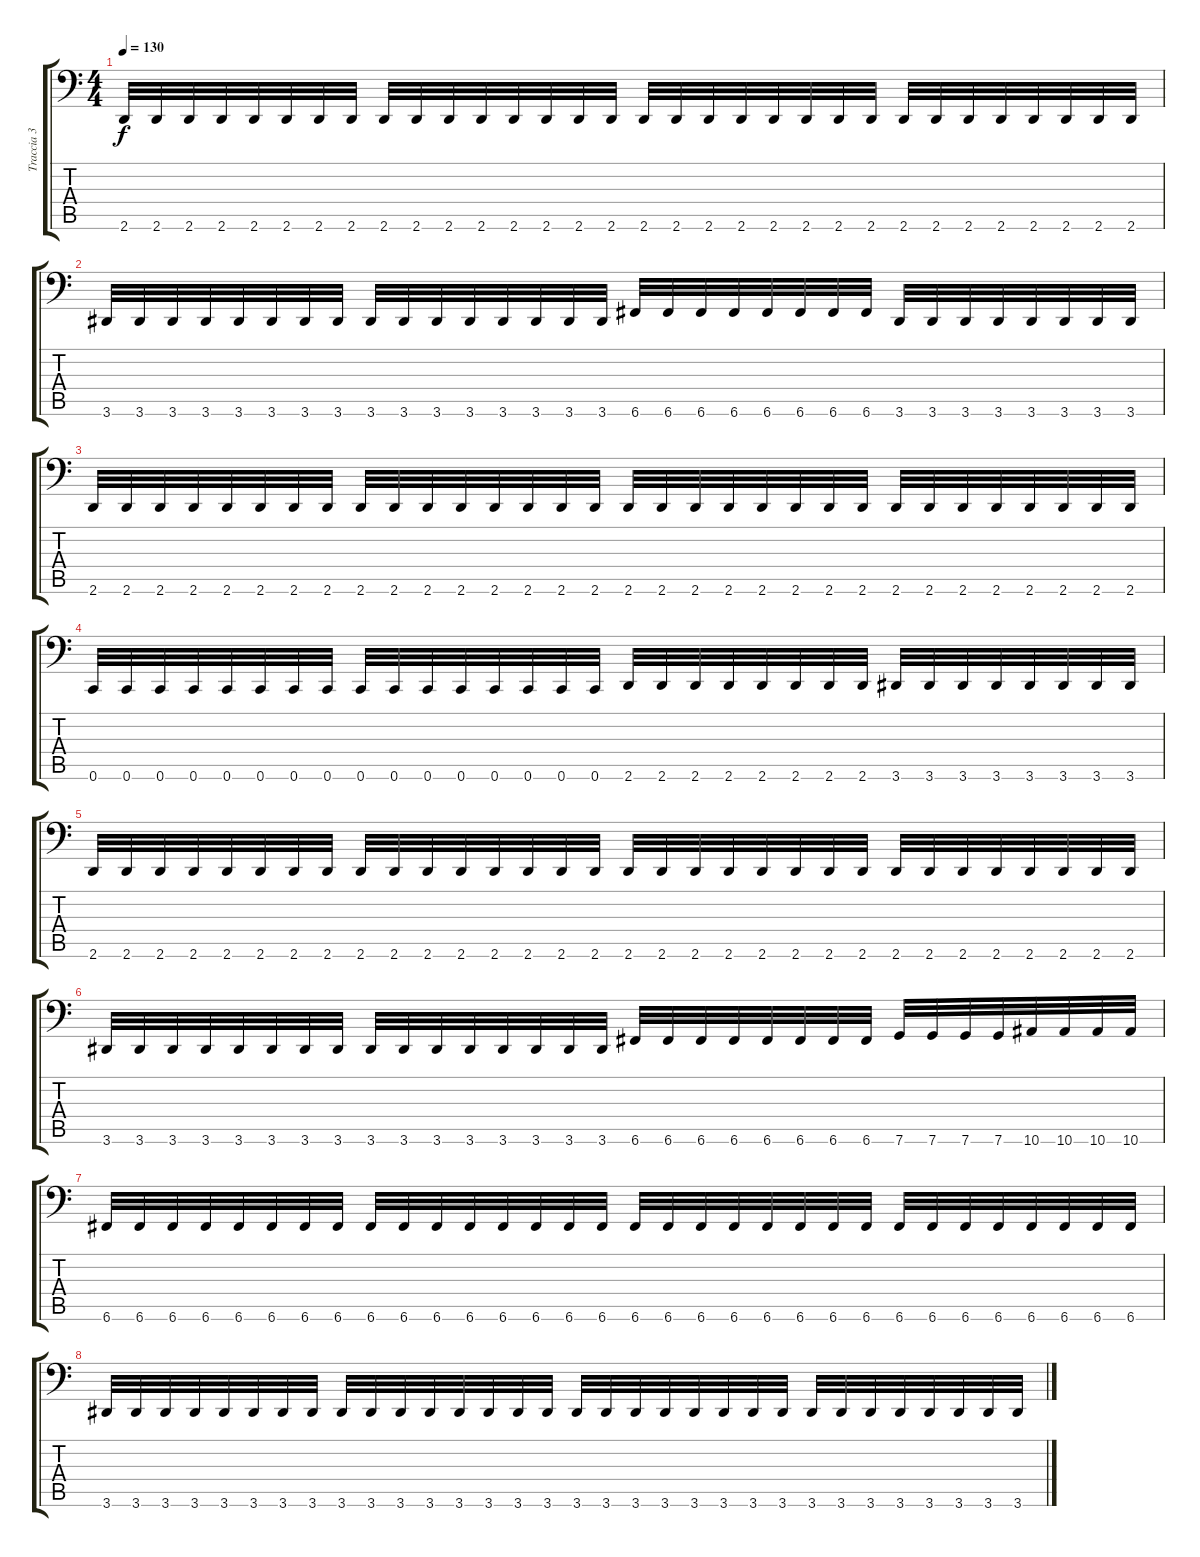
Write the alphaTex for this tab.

\track ("Traccia 3" "Traccia 3") {instrument electricbasspick}
\staff {score tabs}
\tuning (Eb3 Bb2 F2 C2 G1 C1) {hide}
\ts (4 4)
\tempo 130
\clef f4
\ks c
2.6.32{dy f} 2.6.32 2.6.32 2.6.32 2.6.32 2.6.32 2.6.32 2.6.32 2.6.32 2.6.32 2.6.32 2.6.32 2.6.32 2.6.32 2.6.32 2.6.32 2.6.32 2.6.32 2.6.32 2.6.32 2.6.32 2.6.32 2.6.32 2.6.32 2.6.32 2.6.32 2.6.32 2.6.32 2.6.32 2.6.32 2.6.32 2.6.32 |
3.6.32 3.6.32 3.6.32 3.6.32 3.6.32 3.6.32 3.6.32 3.6.32 3.6.32 3.6.32 3.6.32 3.6.32 3.6.32 3.6.32 3.6.32 3.6.32 6.6.32 6.6.32 6.6.32 6.6.32 6.6.32 6.6.32 6.6.32 6.6.32 3.6.32 3.6.32 3.6.32 3.6.32 3.6.32 3.6.32 3.6.32 3.6.32 |
2.6.32 2.6.32 2.6.32 2.6.32 2.6.32 2.6.32 2.6.32 2.6.32 2.6.32 2.6.32 2.6.32 2.6.32 2.6.32 2.6.32 2.6.32 2.6.32 2.6.32 2.6.32 2.6.32 2.6.32 2.6.32 2.6.32 2.6.32 2.6.32 2.6.32 2.6.32 2.6.32 2.6.32 2.6.32 2.6.32 2.6.32 2.6.32 |
0.6.32 0.6.32 0.6.32 0.6.32 0.6.32 0.6.32 0.6.32 0.6.32 0.6.32 0.6.32 0.6.32 0.6.32 0.6.32 0.6.32 0.6.32 0.6.32 2.6.32 2.6.32 2.6.32 2.6.32 2.6.32 2.6.32 2.6.32 2.6.32 3.6.32 3.6.32 3.6.32 3.6.32 3.6.32 3.6.32 3.6.32 3.6.32 |
2.6.32 2.6.32 2.6.32 2.6.32 2.6.32 2.6.32 2.6.32 2.6.32 2.6.32 2.6.32 2.6.32 2.6.32 2.6.32 2.6.32 2.6.32 2.6.32 2.6.32 2.6.32 2.6.32 2.6.32 2.6.32 2.6.32 2.6.32 2.6.32 2.6.32 2.6.32 2.6.32 2.6.32 2.6.32 2.6.32 2.6.32 2.6.32 |
3.6.32 3.6.32 3.6.32 3.6.32 3.6.32 3.6.32 3.6.32 3.6.32 3.6.32 3.6.32 3.6.32 3.6.32 3.6.32 3.6.32 3.6.32 3.6.32 6.6.32 6.6.32 6.6.32 6.6.32 6.6.32 6.6.32 6.6.32 6.6.32 7.6.32 7.6.32 7.6.32 7.6.32 10.6.32 10.6.32 10.6.32 10.6.32 |
6.6.32 6.6.32 6.6.32 6.6.32 6.6.32 6.6.32 6.6.32 6.6.32 6.6.32 6.6.32 6.6.32 6.6.32 6.6.32 6.6.32 6.6.32 6.6.32 6.6.32 6.6.32 6.6.32 6.6.32 6.6.32 6.6.32 6.6.32 6.6.32 6.6.32 6.6.32 6.6.32 6.6.32 6.6.32 6.6.32 6.6.32 6.6.32 |
3.6.32 3.6.32 3.6.32 3.6.32 3.6.32 3.6.32 3.6.32 3.6.32 3.6.32 3.6.32 3.6.32 3.6.32 3.6.32 3.6.32 3.6.32 3.6.32 3.6.32 3.6.32 3.6.32 3.6.32 3.6.32 3.6.32 3.6.32 3.6.32 3.6.32 3.6.32 3.6.32 3.6.32 3.6.32 3.6.32 3.6.32 3.6.32
